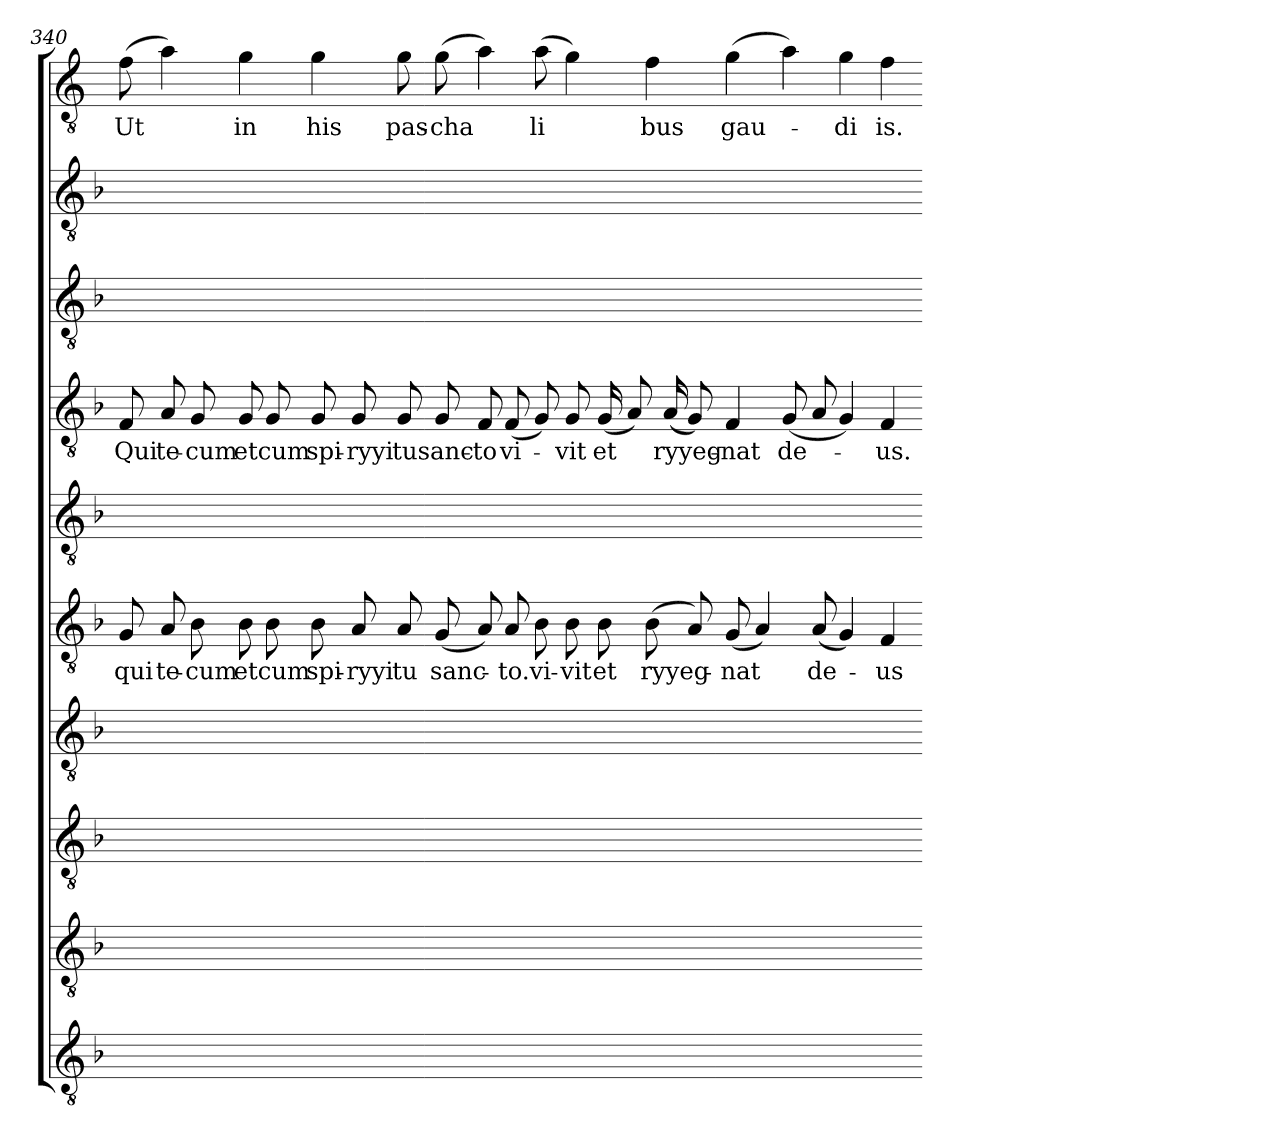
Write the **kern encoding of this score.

**kern	**kern	**kern	**kern	**kern	**text	**kern	**kern	**text	**kern	**kern	**kern	**text
*part10	*part9	*part8	*part7	*part6	*part6	*part5	*part4	*part4	*part3	*part2	*part1	*part1
*staff10	*staff9	*staff8	*staff7	*staff6	*staff6	*staff5	*staff4	*staff4	*staff3	*staff2	*staff1	*staff1
*clefGv2	*clefGv2	*clefGv2	*clefGv2	*clefGv2	*	*clefGv2	*clefGv2	*	*clefGv2	*clefGv2	*clefGv2	*
*k[b-]	*k[b-]	*k[b-]	*k[b-]	*k[b-]	*	*k[b-]	*k[b-]	*	*k[b-]	*k[b-]	*k[]	*
=340	=340	=340	=340	=340	=340	=340	=340	=340	=340	=340	=340	=340
1ryy	1ryy	1ryy	1ryy	8G	qui	1ryy	8F	Qui	1ryy	1ryy	(8f	Ut
.	.	.	.	8A	te-	.	8A	te-	.	.	4a)	.
.	.	.	.	8B-	-cum	.	8G	-cum	.	.	.	.
.	.	.	.	8B-	et	.	8G	et	.	.	4g	in
.	.	.	.	8B-	cum	.	8G	cum	.	.	.	.
.	.	.	.	8B-	spi-	.	8G	spi-	.	.	4g	his
.	.	.	.	8A	ryyi	.	8G	ryyi	.	.	.	.
.	.	.	.	8A	-tu	.	8G	-tu	.	.	8g	pas-
=341-	=341-	=341-	=341-	=341-	=341-	=341-	=341-	=341-	=341-	=341-	=341-	=341-
1ryy	1ryy	1ryy	1ryy	(8G	sanc-	1ryy	8G	sanc-	1ryy	1ryy	(8g	cha
.	.	.	.	8A)	.	.	8F	-to	.	.	4a)	.
.	.	.	.	8A	-to.	.	(8F	vi-	.	.	.	.
.	.	.	.	8B-	vi-	.	8G)	.	.	.	(8a	li
.	.	.	.	8B-	-vit	.	8G	-vit	.	.	4g)	.
.	.	.	.	8B-	et	.	(16G	et	.	.	.	.
.	.	.	.	.	.	.	8A)	.	.	.	.	.
.	.	.	.	(8B-	ryyeg-	.	.	.	.	.	4f	-bus
.	.	.	.	.	.	.	(16A	ryyeg-	.	.	.	.
.	.	.	.	8A)	.	.	8G)	.	.	.	.	.
=342-	=342-	=342-	=342-	=342-	=342-	=342-	=342-	=342-	=342-	=342-	=342-	=342-
1ryy	1ryy	1ryy	1ryy	(8G	-nat	1ryy	4F	-nat	1ryy	1ryy	(4g	gau-
.	.	.	.	4A)	.	.	.	.	.	.	.	.
.	.	.	.	.	.	.	(8G	de-	.	.	4a)	.
.	.	.	.	(8A	de-	.	8A	.	.	.	.	.
.	.	.	.	4G)	.	.	4G)	.	.	.	4g	di
.	.	.	.	4F	-us	.	4F	-us.	.	.	4f	-is.
=-	=-	=-	=-	=-	=-	=-	=-	=-	=-	=-	=-	=-
*-	*-	*-	*-	*-	*-	*-	*-	*-	*-	*-	*-	*-
